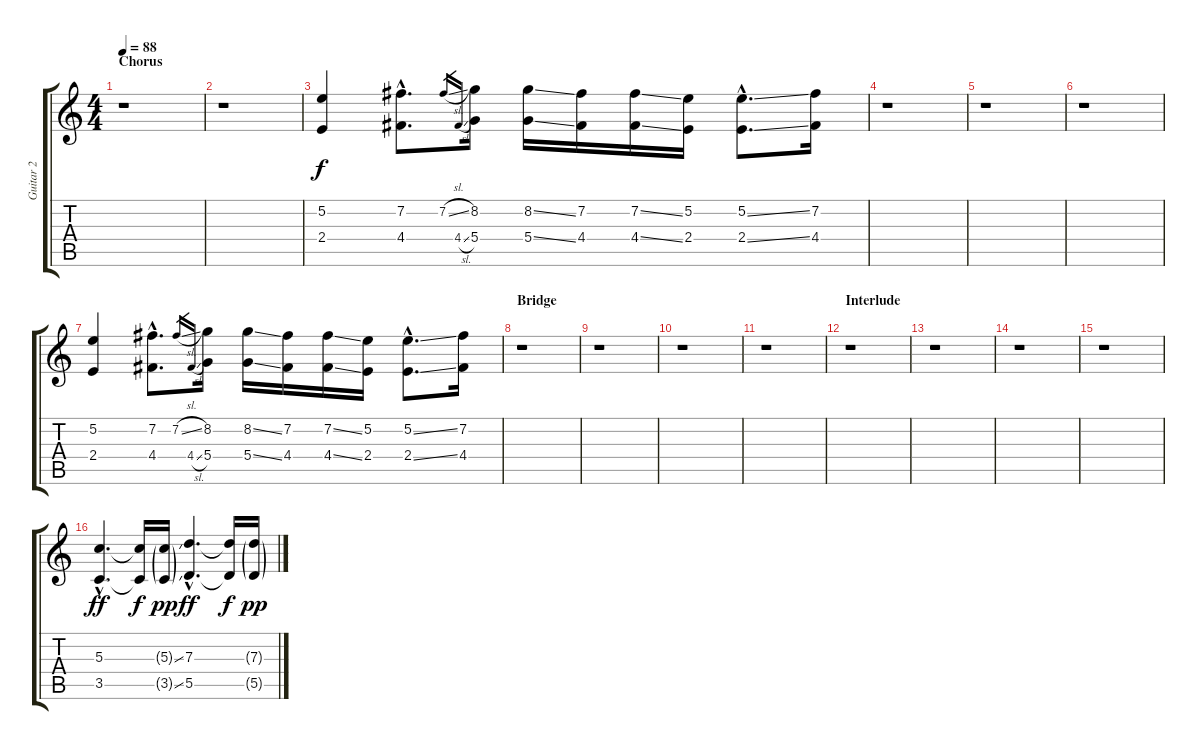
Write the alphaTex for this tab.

\track ("Guitar 2" "Guitar 2") {instrument distortionguitar}
\staff {score tabs}
\tuning (E4 B3 G3 D3 A2 E2) {hide}
\ts (4 4)
\section ("" "Chorus")
\tempo 88
\clef g2
\ks c
r.1{dy f} |
r.1 |
(5.2 2.4).4 (7.2{hac} 4.4{hac}).8{d} 7.2{sl}.16{gr} 4.4{sl}.16{gr} (8.2 5.4).16 (8.2{ss} 5.4{ss}).16 (7.2 4.4).16 (7.2{ss} 4.4{ss}).16 (5.2 2.4).16 (5.2{ss hac} 2.4{ss hac}).8{d} (7.2 4.4).16 |
r.1 |
r.1 |
r.1 |
(5.2 2.4).4 (7.2{hac} 4.4{hac}).8{d} 7.2{sl}.16{gr} 4.4{sl}.16{gr} (8.2 5.4).16 (8.2{ss} 5.4{ss}).16 (7.2 4.4).16 (7.2{ss} 4.4{ss}).16 (5.2 2.4).16 (5.2{ss hac} 2.4{ss hac}).8{d} (7.2 4.4).16 |
\section ("" "Bridge")
r.1 |
r.1 |
r.1 |
r.1 |
\section ("" "Interlude")
r.1 |
r.1 |
r.1 |
r.1 |
(5.3{hac} 3.5{hac}).4{d dy ff} (5.3{t} 3.5{t}).16{dy f} (5.3{ss g} 3.5{ss g}).16{dy pp} (7.3{hac} 5.5{hac}).4{d dy ff} (7.3{t} 5.5{t}).16{dy f} (7.3{ss g} 5.5{ss g}).16{dy pp}
